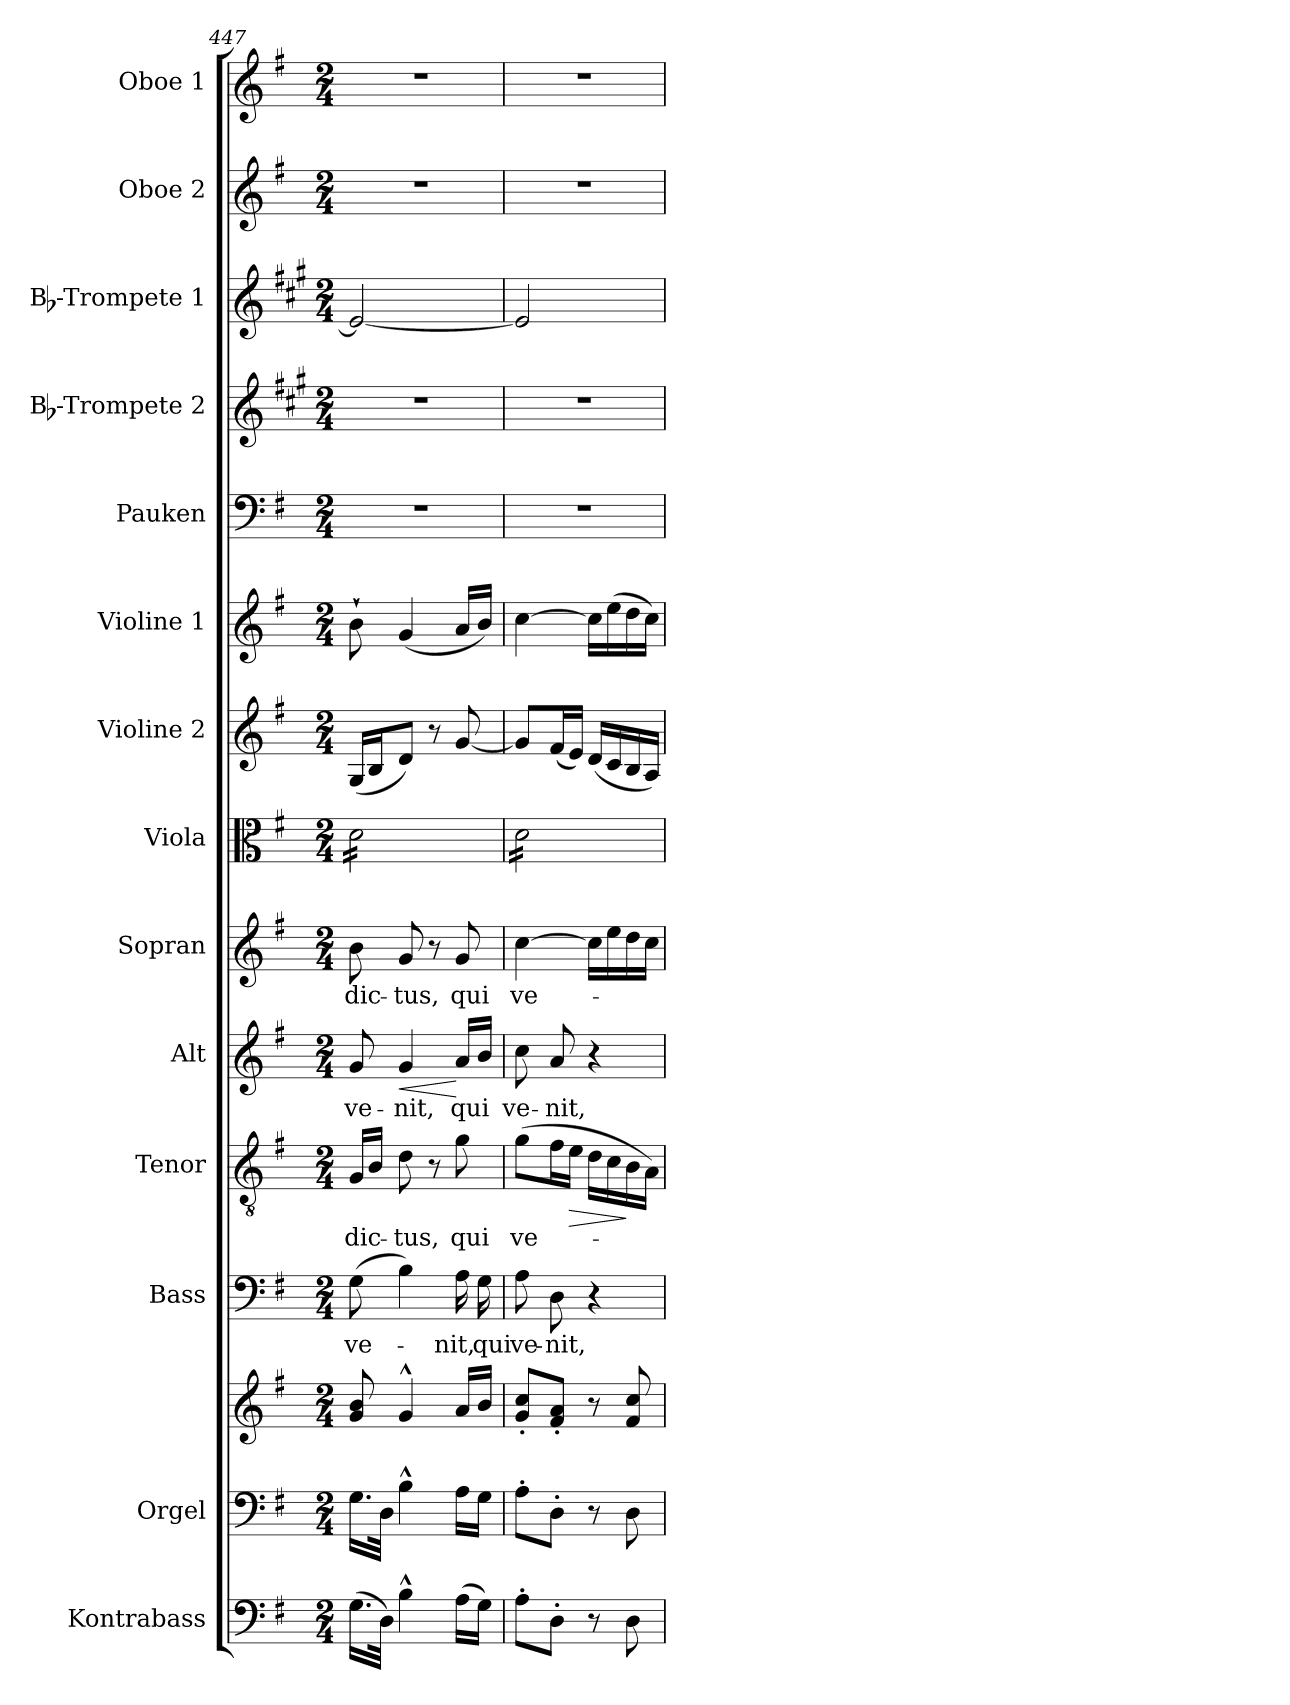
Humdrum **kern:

**kern	**kern	**kern	**kern	**text	**kern	**text	**dynam	**kern	**text	**dynam	**kern	**text	**kern	**kern	**kern	**kern	**kern	**kern	**kern	**kern
*part14	*part13	*part13	*part12	*part12	*part11	*part11	*part11	*part10	*part10	*part10	*part9	*part9	*part8	*part7	*part6	*part5	*part4	*part3	*part2	*part1
*staff15	*staff14	*staff13	*staff12	*staff12	*staff11	*staff11	*staff11	*staff10	*staff10	*staff10	*staff9	*staff9	*staff8	*staff7	*staff6	*staff5	*staff4	*staff3	*staff2	*staff1
*I"Kontrabass	*I"Orgel	*	*I"Bass	*	*I"Tenor	*	*	*I"Alt	*	*	*I"Sopran	*	*I"Viola	*I"Violine 2	*I"Violine 1	*I"Pauken	*I"Bb-Trompete 2	*I"Bb-Trompete 1	*I"Oboe 2	*I"Oboe 1
*I'Kb.	*I'Org.	*	*I'B.	*	*I'T.	*	*	*I'A.	*	*	*I'S.	*	*I'Vla.	*I'Vl. 2	*I'Vl. 1	*I'Pk.	*I'Bb Trp. 2	*I'Bb Trp. 1	*I'Ob. 2	*I'Ob. 1
*clefF4	*clefF4	*clefG2	*clefF4	*	*clefGv2	*	*	*clefG2	*	*	*clefG2	*	*clefC3	*clefG2	*clefG2	*clefF4	*clefG2	*clefG2	*clefG2	*clefG2
*ITrd7c12	*	*	*	*	*	*	*	*	*	*	*	*	*	*	*	*	*ITrd1c2	*ITrd1c2	*	*
*k[f#]	*k[f#]	*k[f#]	*k[f#]	*	*k[f#]	*	*	*k[f#]	*	*	*k[f#]	*	*k[f#]	*k[f#]	*k[f#]	*k[f#]	*k[f#]	*k[f#]	*k[f#]	*k[f#]
*G:	*G:	*G:	*G:	*	*G:	*	*	*G:	*	*	*G:	*	*G:	*G:	*G:	*G:	*G:	*G:	*G:	*G:
*M2/4	*M2/4	*M2/4	*M2/4	*	*M2/4	*	*	*M2/4	*	*	*M2/4	*	*M2/4	*M2/4	*M2/4	*M2/4	*M2/4	*M2/4	*M2/4	*M2/4
=447	=447	=447	=447	=447	=447	=447	=447	=447	=447	=447	=447	=447	=447	=447	=447	=447	=447	=447	=447	=447
!	!	!	!	!LO:LY:b	!	!LO:LY:b	!	!	!LO:LY:b	!	!	!LO:LY:b	!	!	!	!	!	!	!	!
*	*	*	*	*	*	*	*	*	*	*	*	*	*tremolo	*	*	*	*	*	*	*
(>16.GG\LL	16.G\LL	8g/ 8b/	(>8G\	ve-	16G/LL	-dic-	.	8g/	ve-	.	8b\	-dic-	16d\LL	(<16G/LL	8b`>\	2r	2r	2d/_	2r	2r
.	.	.	.	.	16B/JJ	.	.	.	.	.	.	.	16d\	16B/J	.	.	.	.	.	.
32DD\JJk)	32D\JJk	.	.	.	.	.	.	.	.	.	.	.	.	.	.	.	.	.	.	.
!	!	!	!	!	!	!LO:LY:b	!	!	!LO:LY:b	!LO:HP:b	!	!LO:LY:b	!	!	!	!	!	!	!	!
4BB^^>\	4B^^>\	4g^^>/	4B\)	.	8d\	-tus,	.	4g/	-nit,	<	8g/	-tus,	16d\	8d/J)	(<4g/	.	.	.	.	.
.	.	.	.	.	.	.	.	.	.	.	.	.	16d\	.	.	.	.	.	.	.
.	.	.	.	.	8r	.	.	.	.	.	8r	.	16d\	8r	.	.	.	.	.	.
.	.	.	.	.	.	.	.	.	.	.	.	.	16d\	.	.	.	.	.	.	.
!	!	!	!	!LO:LY:b	!	!LO:LY:b	!	!	!LO:LY:b	!	!	!LO:LY:b	!	!	!	!	!	!	!	!
(>16AA\LL	16A\LL	16a/LL	16A\	-nit,	8g\	qui	.	16a/LL	qui	[	8g/	qui	16d\	[8g/	16a/LL	.	.	.	.	.
!	!	!	!	!LO:LY:b	!	!	!	!	!	!	!	!	!	!	!	!	!	!	!	!
16GG\JJ)	16G\JJ	16b/JJ	16G\	qui	.	.	.	16b/JJ	.	.	.	.	16d\JJ	.	16b/JJ)	.	.	.	.	.
=448	=448	=448	=448	=448	=448	=448	=448	=448	=448	=448	=448	=448	=448	=448	=448	=448	=448	=448	=448	=448
!	!	!	!	!LO:LY:b	!	!LO:LY:b	!	!	!LO:LY:b	!	!	!LO:LY:b	!	!	!	!	!	!	!	!
8AA'>\L	8A'>\L	8g/'< 8cc/'<L	8A\	ve-	(>8g\L	ve-	.	8cc\	ve-	.	[4cc\	ve-	16d\LL	8g/L]	[4cc\	2r	2r	2d/]	2r	2r
.	.	.	.	.	.	.	.	.	.	.	.	.	16d\	.	.	.	.	.	.	.
!	!	!	!	!LO:LY:b	!	!	!	!	!LO:LY:b	!	!	!	!	!	!	!	!	!	!	!
8DD'>\J	8D'>\J	8f#/'< 8a/'<J	8D\	-nit,	16f#\L	.	.	8a/	-nit,	.	.	.	16d\	(<16f#/L	.	.	.	.	.	.
!	!	!	!	!	!	!	!LO:HP:b	!	!	!	!	!	!	!	!	!	!	!	!	!
.	.	.	.	.	16e\JJ	.	>	.	.	.	.	.	16d\	16e/JJ)	.	.	.	.	.	.
8r	8r	8r	4r	.	16d\LL	.	.	4r	.	.	16cc\LL]	.	16d\	(<16d/LL	16cc\LL]	.	.	.	.	.
.	.	.	.	.	16c\	.	.	.	.	.	16ee\	.	16d\	16c/	(>16ee\	.	.	.	.	.
8DD\	8D\	8f#/ 8cc/	.	.	16B\	.	]	.	.	.	16dd\	.	16d\	16B/	16dd\	.	.	.	.	.
.	.	.	.	.	16A\JJ)	.	.	.	.	.	16cc\JJ	.	16d\JJ	16A/JJ)	16cc\JJ)	.	.	.	.	.
*	*	*	*	*	*	*	*	*	*	*	*	*	*Xtremolo	*	*	*	*	*	*	*
=	=	=	=	=	=	=	=	=	=	=	=	=	=	=	=	=	=	=	=	=
*-	*-	*-	*-	*-	*-	*-	*-	*-	*-	*-	*-	*-	*-	*-	*-	*-	*-	*-	*-	*-
